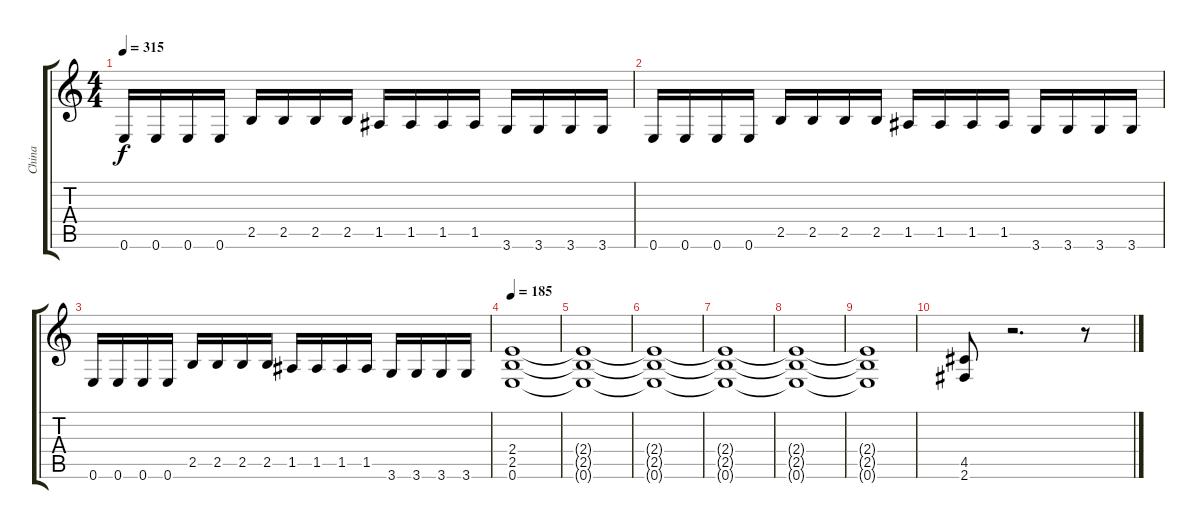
\track ("China" "China") {instrument distortionguitar}
\staff {score tabs}
\tuning (E4 B3 G3 D3 A2 E2) {hide}
\ts (4 4)
\tempo 315
\clef g2
\ks c
0.6.16{dy f} 0.6.16 0.6.16 0.6.16 2.5.16 2.5.16 2.5.16 2.5.16 1.5.16 1.5.16 1.5.16 1.5.16 3.6.16 3.6.16 3.6.16 3.6.16 |
0.6.16 0.6.16 0.6.16 0.6.16 2.5.16 2.5.16 2.5.16 2.5.16 1.5.16 1.5.16 1.5.16 1.5.16 3.6.16 3.6.16 3.6.16 3.6.16 |
0.6.16 0.6.16 0.6.16 0.6.16 2.5.16 2.5.16 2.5.16 2.5.16 1.5.16 1.5.16 1.5.16 1.5.16 3.6.16 3.6.16 3.6.16 3.6.16 |
\tempo 185
(2.4 2.5 0.6).1 |
(2.4{t} 2.5{t} 0.6{t}).1 |
(2.4{t} 2.5{t} 0.6{t}).1 |
(2.4{t} 2.5{t} 0.6{t}).1 |
(2.4{t} 2.5{t} 0.6{t}).1 |
(2.4{t} 2.5{t} 0.6{t}).1{volume 16} |
(4.5 2.6).8 r.2{d} r.8
